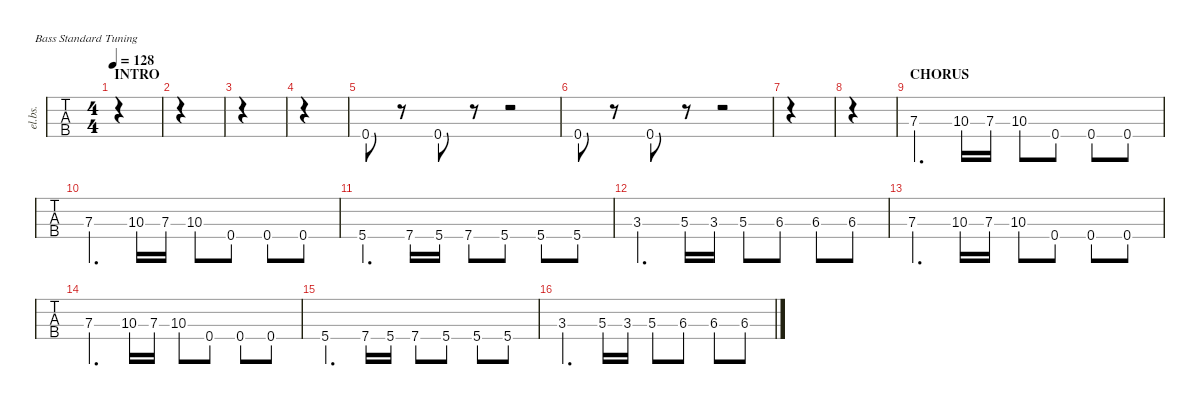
\defaultSystemsLayout 4
\hideDynamics
\bracketExtendMode nobrackets
\track ("Electric Bass" "el.bs.") {instrument electricbassfinger}
\staff {tabs}
\tuning (G2 D2 A1 E1)
\ts (4 4)
\section ("" "INTRO")
\tempo 128
\clef f4
\ks c
|
|
|
|
0.4.8 r.8 0.4.8 r.8 r.2 |
0.4.8 r.8 0.4.8 r.8 r.2 |
|
|
\section ("" "CHORUS")
7.3.4{d} 10.3.16 7.3.16 10.3.8 0.4.8 0.4.8 0.4.8 |
7.3.4{d} 10.3.16 7.3.16 10.3.8 0.4.8 0.4.8 0.4.8 |
5.4.4{d} 7.4.16 5.4.16 7.4.8 5.4.8 5.4.8 5.4.8 |
3.3.4{d} 5.3.16 3.3.16 5.3.8 6.3{acc #}.8 6.3{acc #}.8 6.3{acc #}.8 |
7.3.4{d} 10.3.16 7.3.16 10.3.8 0.4.8 0.4.8 0.4.8 |
7.3.4{d} 10.3.16 7.3.16 10.3.8 0.4.8 0.4.8 0.4.8 |
5.4.4{d} 7.4.16 5.4.16 7.4.8 5.4.8 5.4.8 5.4.8 |
3.3.4{d} 5.3.16 3.3.16 5.3.8 6.3{acc #}.8 6.3{acc #}.8 6.3{acc #}.8
